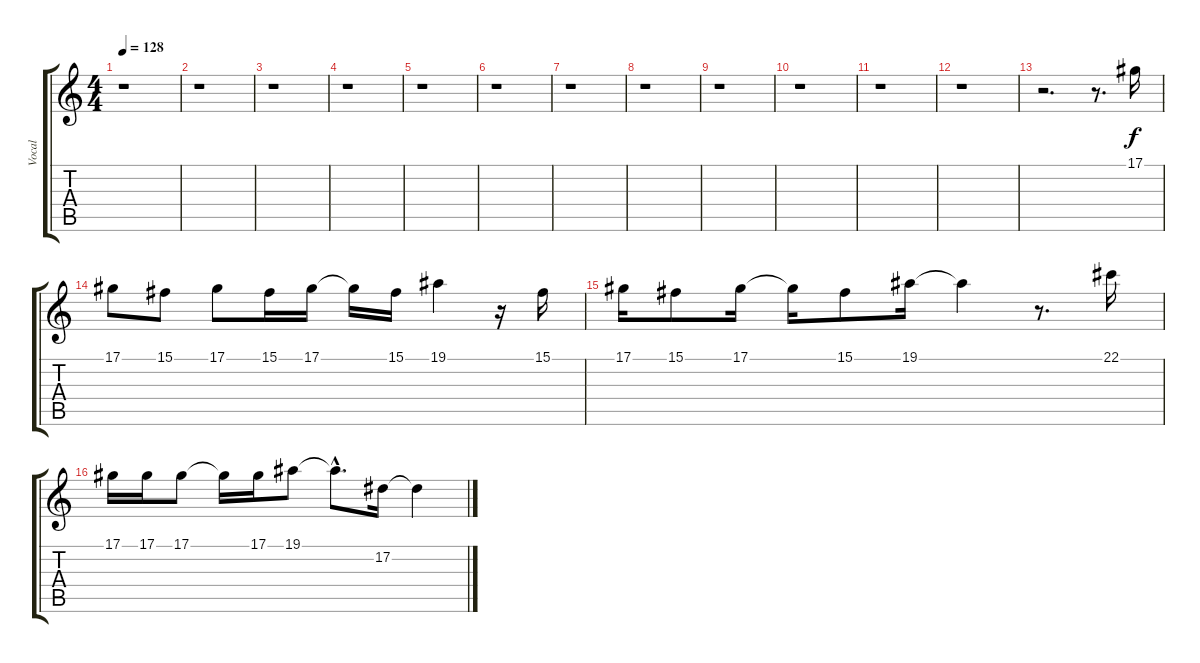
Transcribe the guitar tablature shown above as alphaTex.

\track ("Vocal" "Vocal") {instrument flute}
\staff {score tabs}
\tuning (Eb4 Bb3 Gb3 Db3 Ab2 Eb2) {hide}
\ts (4 4)
\tempo 128
\clef g2
\ks c
r.1{dy f instrument flute} |
r.1 |
r.1 |
r.1 |
r.1 |
r.1 |
r.1 |
r.1 |
r.1 |
r.1 |
r.1 |
r.1 |
r.2{d} r.8{d} 17.1.16 |
17.1.8 15.1.8 17.1.8 15.1.16 17.1.16 17.1{t}.16 15.1.16 19.1.4 r.16 15.1.16 |
17.1.16 15.1.8 17.1.16 17.1{t}.16 15.1.8 19.1.16 19.1{t}.4 r.8{d} 22.1.16 |
17.1.16 17.1.16 17.1.8 17.1{t}.16 17.1.16 19.1.8 19.1{hac t}.8{d} 17.2.16 17.2{t}.4
